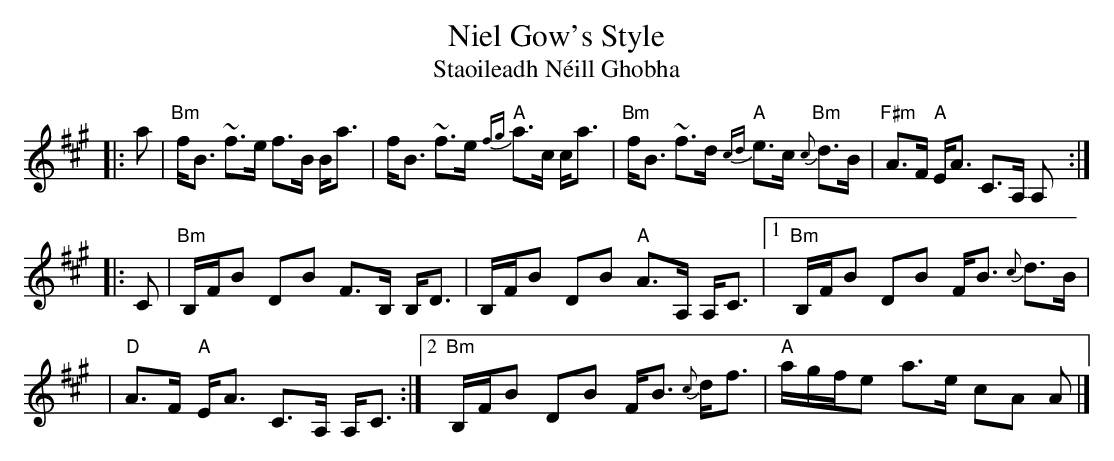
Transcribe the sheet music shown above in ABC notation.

X:1
T: Niel Gow's Style
T: Staoileadh N\'eill Ghobha
K: BDor
|: a \
| "Bm"f<B ~f>e f>B B<a | f<B ~f>e "A"{fg}a>c c<a \
| "Bm"f<B ~f>d "A"{cd}e>c "Bm"{c}d>B | "F#m"A>F "A"E<A C>A, A, :|
|: C \
| "Bm"B,/F/B DB F>B, B,<D | B,/F/B DB "A"A>A, A,<C |1 "Bm"B,/F/B DB F<B {c}d>B |
|"D"A>F "A"E<A C>A, A,<C :|2 "Bm"B,/F/B DB F<B {c}d<f | "A"a/g/f/e a>e cA A |]
